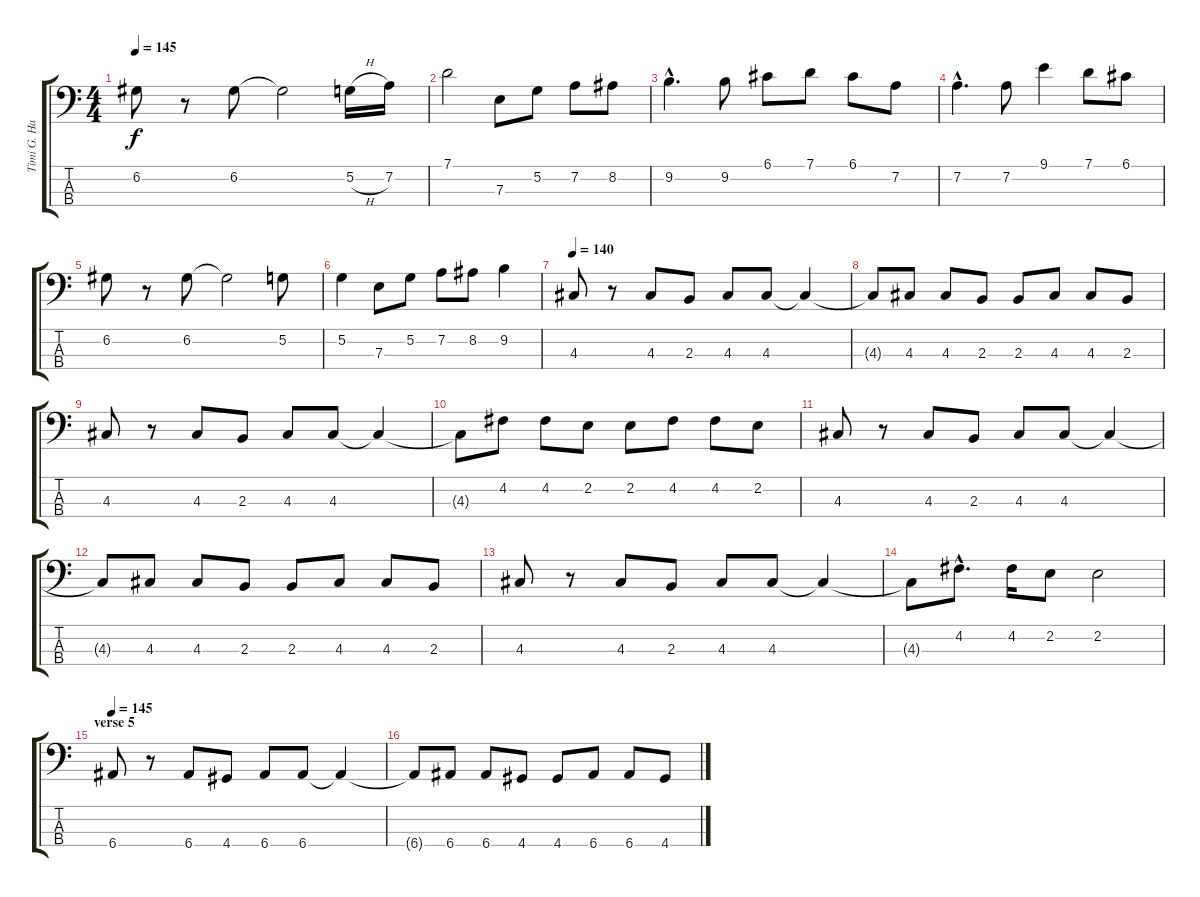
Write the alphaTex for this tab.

\track ("Timi G. Hansen" "Timi G. Ha") {instrument electricbasspick}
\staff {score tabs}
\tuning (G2 D2 A1 E1) {hide}
\ts (4 4)
\tempo 145
\clef f4
\ks c
6.2.8{dy f} r.8 6.2.8 6.2{t}.2 5.2{h}.16 7.2.16 |
7.1.2 7.3.8 5.2.8 7.2.8 8.2.8 |
9.2{hac}.4{d} 9.2.8 6.1.8 7.1.8 6.1.8 7.2.8 |
7.2{hac}.4{d} 7.2.8 9.1.4 7.1.8 6.1.8 |
6.2.8 r.8 6.2.8 6.2{t}.2 5.2.8 |
5.2.4 7.3.8 5.2.8 7.2.8 8.2.8 9.2.4 |
\tempo 140
4.3.8 r.8 4.3.8 2.3.8 4.3.8 4.3.8 4.3{t}.4 |
4.3{t}.8 4.3.8 4.3.8 2.3.8 2.3.8 4.3.8 4.3.8 2.3.8 |
4.3.8 r.8 4.3.8 2.3.8 4.3.8 4.3.8 4.3{t}.4 |
4.3{t}.8 4.2.8 4.2.8 2.2.8 2.2.8 4.2.8 4.2.8 2.2.8 |
4.3.8 r.8 4.3.8 2.3.8 4.3.8 4.3.8 4.3{t}.4 |
4.3{t}.8 4.3.8 4.3.8 2.3.8 2.3.8 4.3.8 4.3.8 2.3.8 |
4.3.8 r.8 4.3.8 2.3.8 4.3.8 4.3.8 4.3{t}.4 |
4.3{t}.8 4.2{hac}.8{d} 4.2.16 2.2.8 2.2.2 |
\section ("" "verse 5")
\tempo 145
6.4.8 r.8 6.4.8 4.4.8 6.4.8 6.4.8 6.4{t}.4 |
6.4{t}.8 6.4.8 6.4.8 4.4.8 4.4.8 6.4.8 6.4.8 4.4.8
